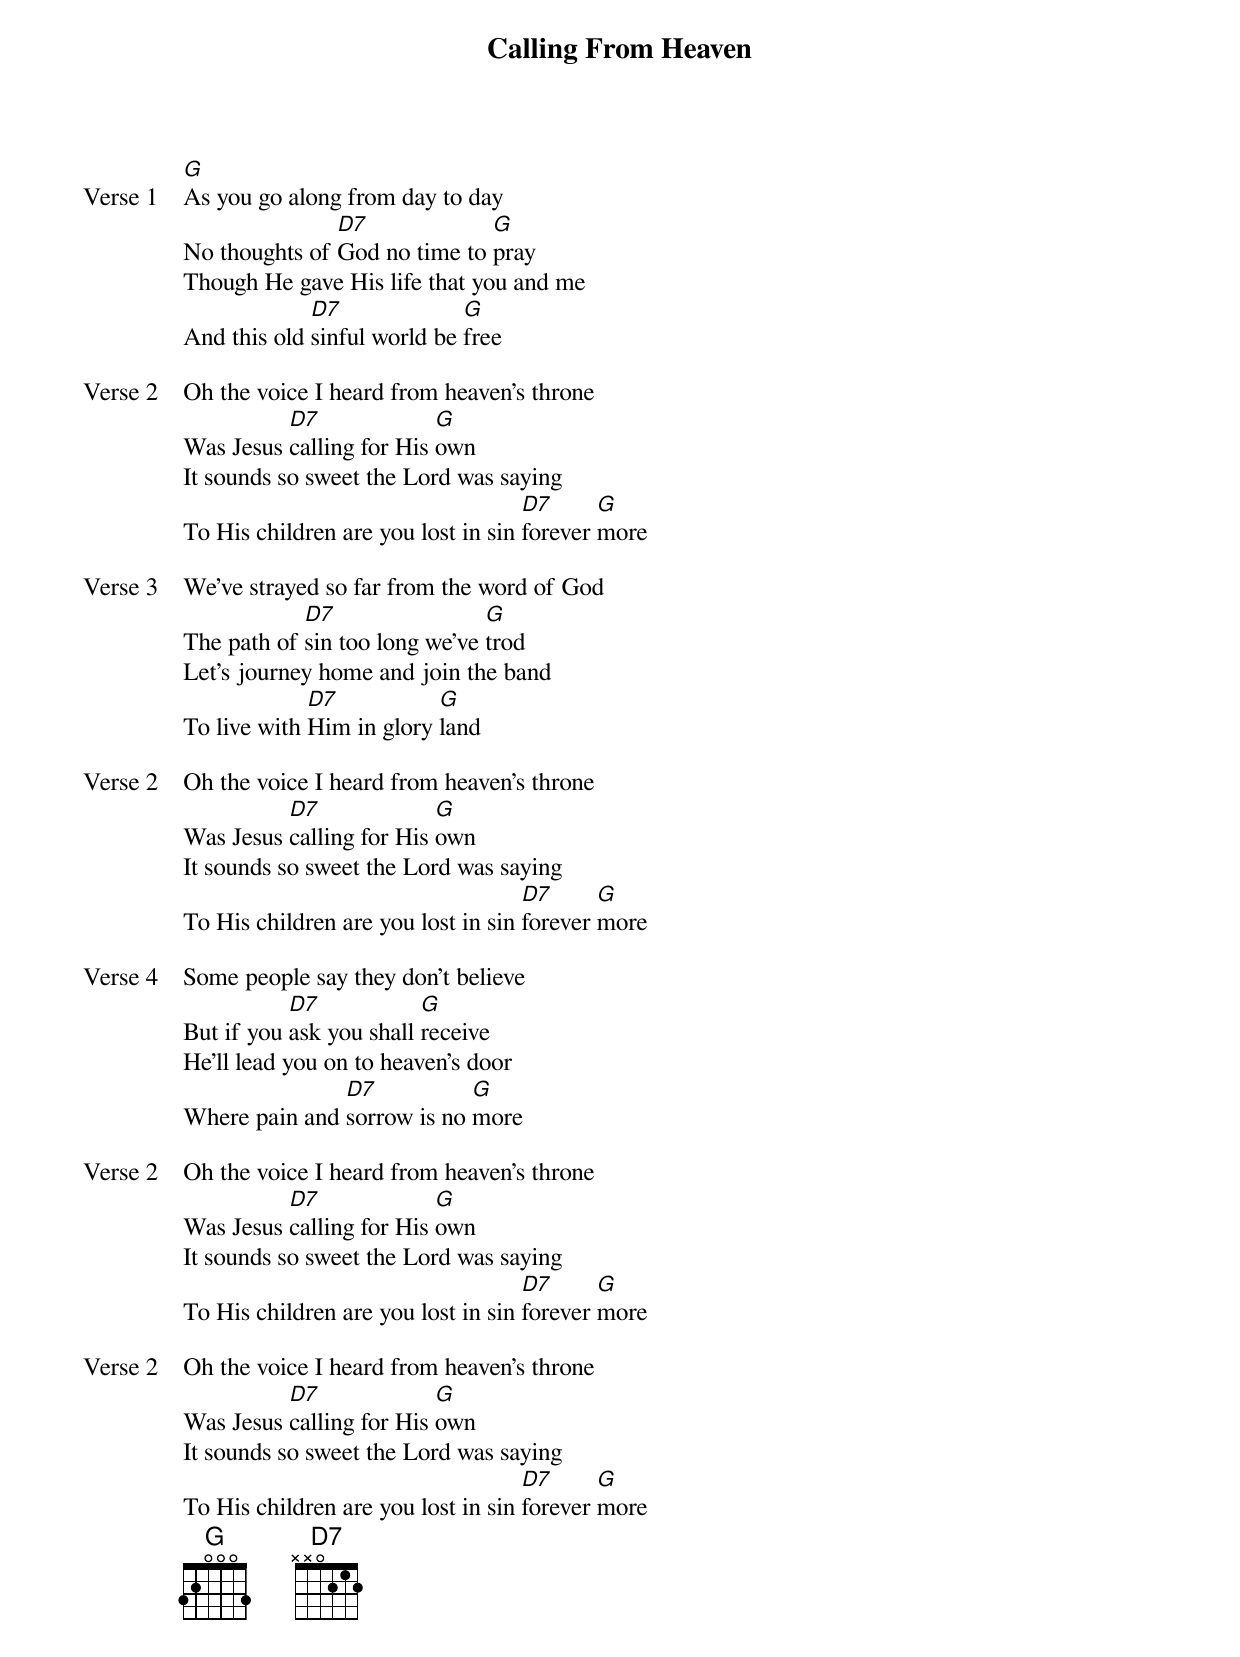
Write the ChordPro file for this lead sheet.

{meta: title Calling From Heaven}
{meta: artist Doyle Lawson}
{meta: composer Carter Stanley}
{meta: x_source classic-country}
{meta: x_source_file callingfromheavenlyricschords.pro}
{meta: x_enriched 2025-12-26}

{start_of_verse: Verse 1}
[G]As you go along from day to day
No thoughts of [D7]God no time to [G]pray
Though He gave His life that you and me
And this old [D7]sinful world be [G]free
{end_of_verse}

{start_of_verse: Verse 2}
Oh the voice I heard from heaven's throne
Was Jesus [D7]calling for His [G]own
It sounds so sweet the Lord was saying
To His children are you lost in sin [D7]forever [G]more
{end_of_verse}

{start_of_verse: Verse 3}
We've strayed so far from the word of God
The path of [D7]sin too long we've [G]trod
Let's journey home and join the band
To live with [D7]Him in glory [G]land
{end_of_verse}

{start_of_verse: Verse 2}
Oh the voice I heard from heaven's throne
Was Jesus [D7]calling for His [G]own
It sounds so sweet the Lord was saying
To His children are you lost in sin [D7]forever [G]more
{end_of_verse}

{start_of_verse: Verse 4}
Some people say they don't believe
But if you [D7]ask you shall [G]receive
He'll lead you on to heaven's door
Where pain and [D7]sorrow is no [G]more
{end_of_verse}

{start_of_verse: Verse 2}
Oh the voice I heard from heaven's throne
Was Jesus [D7]calling for His [G]own
It sounds so sweet the Lord was saying
To His children are you lost in sin [D7]forever [G]more
{end_of_verse}

{start_of_verse: Verse 2}
Oh the voice I heard from heaven's throne
Was Jesus [D7]calling for His [G]own
It sounds so sweet the Lord was saying
To His children are you lost in sin [D7]forever [G]more
{end_of_verse}
